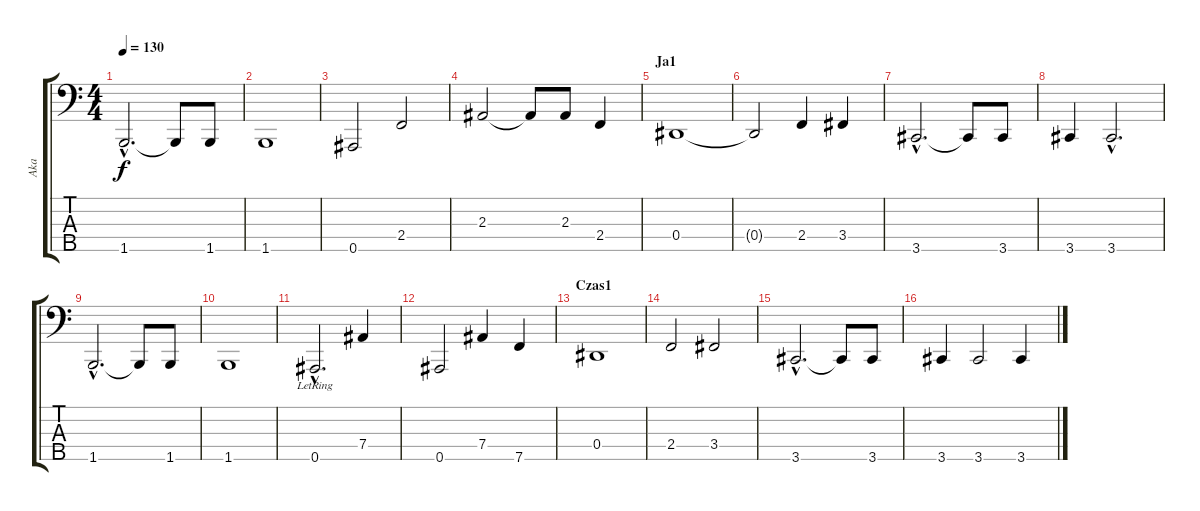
\track ("Aka" "Aka") {instrument electricbasspick}
\staff {score tabs}
\tuning (Gb2 Db2 Ab1 Eb1 Bb0) {hide}
\ts (4 4)
\tempo 130
\clef f4
\ks c
1.5{hac}.2{d dy f} 1.5{t}.8 1.5.8 |
1.5.1 |
0.5.2 2.4.2 |
2.3.2 2.3{t}.8 2.3.8 2.4.4 |
\section ("" "Ja1")
0.4.1 |
0.4{t}.2 2.4.4 3.4.4 |
3.5{hac}.2{d} 3.5{t}.8 3.5.8 |
3.5.4 3.5{hac}.2{d} |
1.5{hac}.2{d} 1.5{t}.8 1.5.8 |
1.5.1 |
0.5{hac lr}.2{d} 7.4.4 |
0.5.2 7.4.4 7.5.4 |
\section ("" "Czas1")
0.4.1 |
2.4.2 3.4.2 |
3.5{hac}.2{d} 3.5{t}.8 3.5.8 |
3.5.4 3.5.2 3.5.4
